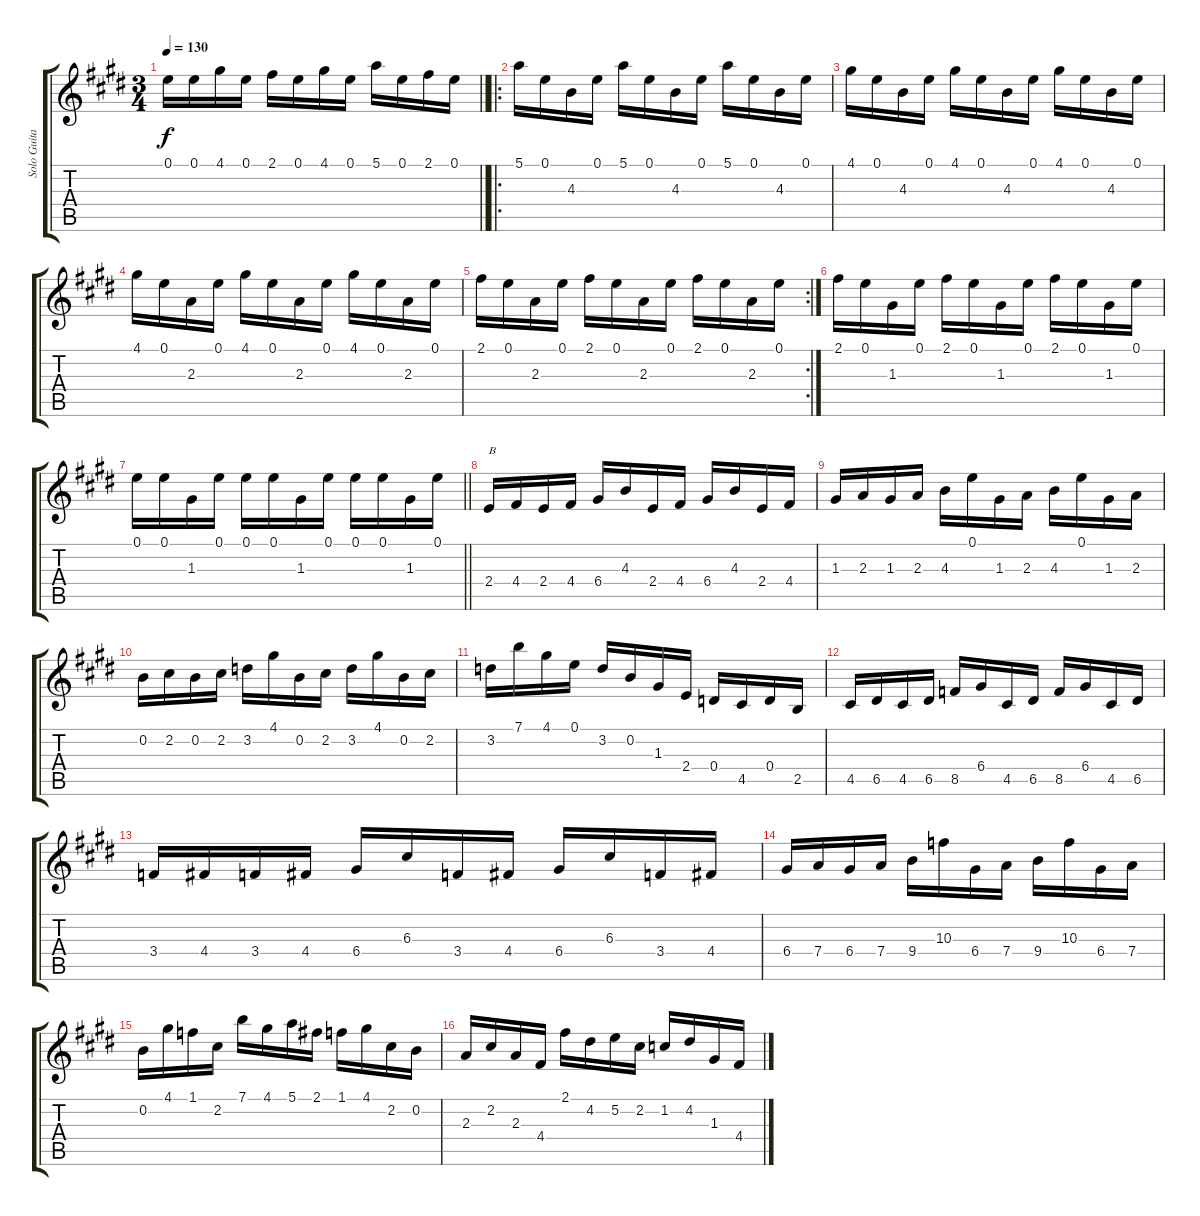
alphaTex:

\track ("Solo Guitar 1" "Solo Guita") {instrument overdrivenguitar}
\staff {score tabs}
\tuning (E4 B3 G3 D3 A2 E2) {hide}
\ts (3 4)
\tempo 130
\clef g2
\barLineRight lightlight
\ks e
0.1.16{dy f} 0.1.16 4.1.16 0.1.16 2.1.16 0.1.16 4.1.16 0.1.16 5.1.16 0.1.16 2.1.16 0.1.16 |
\ro
5.1.16 0.1.16 4.3.16 0.1.16 5.1.16 0.1.16 4.3.16 0.1.16 5.1.16 0.1.16 4.3.16 0.1.16 |
4.1.16 0.1.16 4.3.16 0.1.16 4.1.16 0.1.16 4.3.16 0.1.16 4.1.16 0.1.16 4.3.16 0.1.16 |
4.1.16 0.1.16 2.3.16 0.1.16 4.1.16 0.1.16 2.3.16 0.1.16 4.1.16 0.1.16 2.3.16 0.1.16 |
\rc 2
2.1.16 0.1.16 2.3.16 0.1.16 2.1.16 0.1.16 2.3.16 0.1.16 2.1.16 0.1.16 2.3.16 0.1.16 |
2.1.16 0.1.16 1.3.16 0.1.16 2.1.16 0.1.16 1.3.16 0.1.16 2.1.16 0.1.16 1.3.16 0.1.16 |
\barLineRight lightlight
0.1.16 0.1.16 1.3.16 0.1.16 0.1.16 0.1.16 1.3.16 0.1.16 0.1.16 0.1.16 1.3.16 0.1.16 |
2.4.16{txt "B"} 4.4.16 2.4.16 4.4.16 6.4.16 4.3.16 2.4.16 4.4.16 6.4.16 4.3.16 2.4.16 4.4.16 |
1.3.16 2.3.16 1.3.16 2.3.16 4.3.16 0.1.16 1.3.16 2.3.16 4.3.16 0.1.16 1.3.16 2.3.16 |
0.2.16 2.2.16 0.2.16 2.2.16 3.2.16 4.1.16 0.2.16 2.2.16 3.2.16 4.1.16 0.2.16 2.2.16 |
3.2.16 7.1.16 4.1.16 0.1.16 3.2.16 0.2.16 1.3.16 2.4.16 0.4.16 4.5.16 0.4.16 2.5.16 |
4.5.16 6.5.16 4.5.16 6.5.16 8.5.16 6.4.16 4.5.16 6.5.16 8.5.16 6.4.16 4.5.16 6.5.16 |
3.4.16 4.4.16 3.4.16 4.4.16 6.4.16 6.3.16 3.4.16 4.4.16 6.4.16 6.3.16 3.4.16 4.4.16 |
6.4.16 7.4.16 6.4.16 7.4.16 9.4.16 10.3.16 6.4.16 7.4.16 9.4.16 10.3.16 6.4.16 7.4.16 |
0.2.16 4.1.16 1.1.16 2.2.16 7.1.16 4.1.16 5.1.16 2.1.16 1.1.16 4.1.16 2.2.16 0.2.16 |
2.3.16 2.2.16 2.3.16 4.4.16 2.1.16 4.2.16 5.2.16 2.2.16 1.2.16 4.2.16 1.3.16 4.4.16
